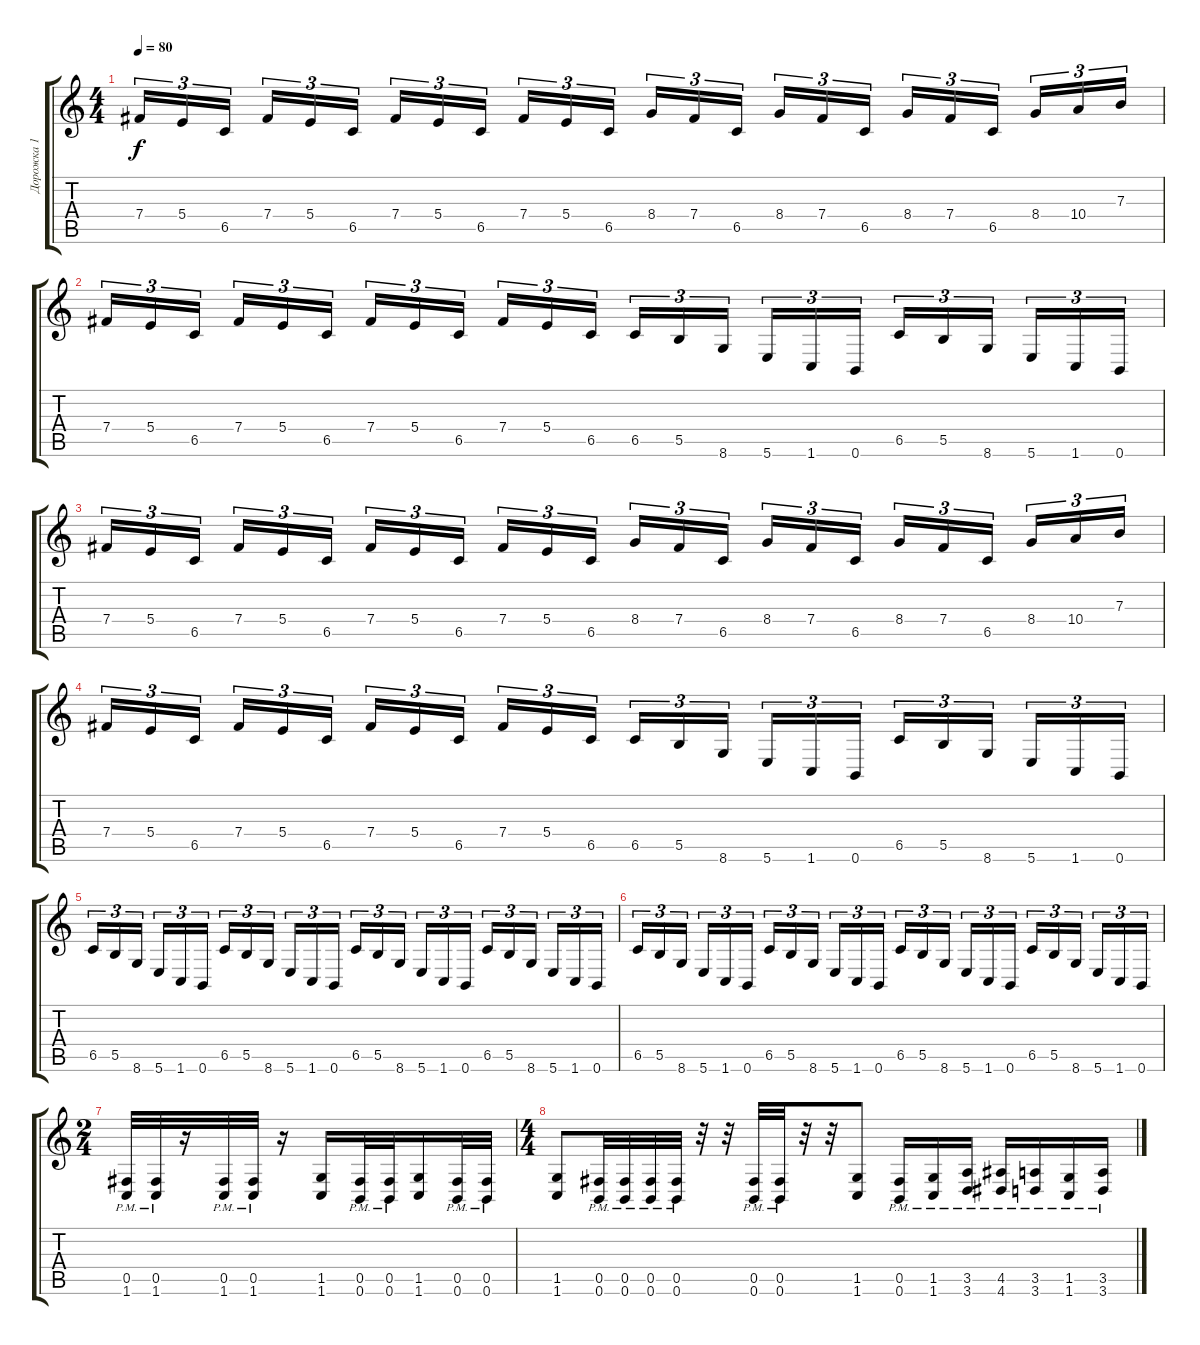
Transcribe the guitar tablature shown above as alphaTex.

\track ("Дорожка 1" "Дорожка 1") {instrument distortionguitar}
\staff {score tabs}
\tuning (Db4 Ab3 E3 B2 Gb2 B1) {hide}
\ts (4 4)
\tempo 80
\clef g2
\ks c
7.4.16{tu (3 2) dy f} 5.4.16{tu (3 2)} 6.5.16{tu (3 2)} 7.4.16{tu (3 2)} 5.4.16{tu (3 2)} 6.5.16{tu (3 2)} 7.4.16{tu (3 2)} 5.4.16{tu (3 2)} 6.5.16{tu (3 2)} 7.4.16{tu (3 2)} 5.4.16{tu (3 2)} 6.5.16{tu (3 2)} 8.4.16{tu (3 2)} 7.4.16{tu (3 2)} 6.5.16{tu (3 2)} 8.4.16{tu (3 2)} 7.4.16{tu (3 2)} 6.5.16{tu (3 2)} 8.4.16{tu (3 2)} 7.4.16{tu (3 2)} 6.5.16{tu (3 2)} 8.4.16{tu (3 2)} 10.4.16{tu (3 2)} 7.3.16{tu (3 2)} |
7.4.16{tu (3 2)} 5.4.16{tu (3 2)} 6.5.16{tu (3 2)} 7.4.16{tu (3 2)} 5.4.16{tu (3 2)} 6.5.16{tu (3 2)} 7.4.16{tu (3 2)} 5.4.16{tu (3 2)} 6.5.16{tu (3 2)} 7.4.16{tu (3 2)} 5.4.16{tu (3 2)} 6.5.16{tu (3 2)} 6.5.16{tu (3 2)} 5.5.16{tu (3 2)} 8.6.16{tu (3 2)} 5.6.16{tu (3 2)} 1.6.16{tu (3 2)} 0.6.16{tu (3 2)} 6.5.16{tu (3 2)} 5.5.16{tu (3 2)} 8.6.16{tu (3 2)} 5.6.16{tu (3 2)} 1.6.16{tu (3 2)} 0.6.16{tu (3 2)} |
7.4.16{tu (3 2)} 5.4.16{tu (3 2)} 6.5.16{tu (3 2)} 7.4.16{tu (3 2)} 5.4.16{tu (3 2)} 6.5.16{tu (3 2)} 7.4.16{tu (3 2)} 5.4.16{tu (3 2)} 6.5.16{tu (3 2)} 7.4.16{tu (3 2)} 5.4.16{tu (3 2)} 6.5.16{tu (3 2)} 8.4.16{tu (3 2)} 7.4.16{tu (3 2)} 6.5.16{tu (3 2)} 8.4.16{tu (3 2)} 7.4.16{tu (3 2)} 6.5.16{tu (3 2)} 8.4.16{tu (3 2)} 7.4.16{tu (3 2)} 6.5.16{tu (3 2)} 8.4.16{tu (3 2)} 10.4.16{tu (3 2)} 7.3.16{tu (3 2)} |
7.4.16{tu (3 2)} 5.4.16{tu (3 2)} 6.5.16{tu (3 2)} 7.4.16{tu (3 2)} 5.4.16{tu (3 2)} 6.5.16{tu (3 2)} 7.4.16{tu (3 2)} 5.4.16{tu (3 2)} 6.5.16{tu (3 2)} 7.4.16{tu (3 2)} 5.4.16{tu (3 2)} 6.5.16{tu (3 2)} 6.5.16{tu (3 2)} 5.5.16{tu (3 2)} 8.6.16{tu (3 2)} 5.6.16{tu (3 2)} 1.6.16{tu (3 2)} 0.6.16{tu (3 2)} 6.5.16{tu (3 2)} 5.5.16{tu (3 2)} 8.6.16{tu (3 2)} 5.6.16{tu (3 2)} 1.6.16{tu (3 2)} 0.6.16{tu (3 2)} |
6.5.16{tu (3 2)} 5.5.16{tu (3 2)} 8.6.16{tu (3 2)} 5.6.16{tu (3 2)} 1.6.16{tu (3 2)} 0.6.16{tu (3 2)} 6.5.16{tu (3 2)} 5.5.16{tu (3 2)} 8.6.16{tu (3 2)} 5.6.16{tu (3 2)} 1.6.16{tu (3 2)} 0.6.16{tu (3 2)} 6.5.16{tu (3 2)} 5.5.16{tu (3 2)} 8.6.16{tu (3 2)} 5.6.16{tu (3 2)} 1.6.16{tu (3 2)} 0.6.16{tu (3 2)} 6.5.16{tu (3 2)} 5.5.16{tu (3 2)} 8.6.16{tu (3 2)} 5.6.16{tu (3 2)} 1.6.16{tu (3 2)} 0.6.16{tu (3 2)} |
6.5.16{tu (3 2)} 5.5.16{tu (3 2)} 8.6.16{tu (3 2)} 5.6.16{tu (3 2)} 1.6.16{tu (3 2)} 0.6.16{tu (3 2)} 6.5.16{tu (3 2)} 5.5.16{tu (3 2)} 8.6.16{tu (3 2)} 5.6.16{tu (3 2)} 1.6.16{tu (3 2)} 0.6.16{tu (3 2)} 6.5.16{tu (3 2)} 5.5.16{tu (3 2)} 8.6.16{tu (3 2)} 5.6.16{tu (3 2)} 1.6.16{tu (3 2)} 0.6.16{tu (3 2)} 6.5.16{tu (3 2)} 5.5.16{tu (3 2)} 8.6.16{tu (3 2)} 5.6.16{tu (3 2)} 1.6.16{tu (3 2)} 0.6.16{tu (3 2)} |
\ts (2 4)
(0.5{pm} 1.6).32 (0.5{pm} 1.6).32 r.16 (0.5{pm} 1.6).32 (0.5{pm} 1.6).32 r.16 (1.5 1.6).16 (0.5{pm} 0.6).32 (0.5{pm} 0.6).32 (1.5 1.6).16 (0.5{pm} 0.6).32 (0.5{pm} 0.6).32 |
\ts (4 4)
(1.5 1.6).8 (0.5{pm} 0.6).32 (0.5{pm} 0.6).32 (0.5{pm} 0.6).32 (0.5{pm} 0.6).32 r.32 r.32 (0.5{pm} 0.6).32 (0.5{pm} 0.6).32 r.32 r.32 (1.5 1.6).8 (0.5{pm} 0.6{pm}).16 (1.5{pm} 1.6{pm}).16 (3.5{pm} 3.6{pm}).16 (4.5{pm} 4.6{pm}).16 (3.5{pm} 3.6{pm}).16 (1.5{pm} 1.6{pm}).16 (3.5{pm} 3.6{pm}).16
